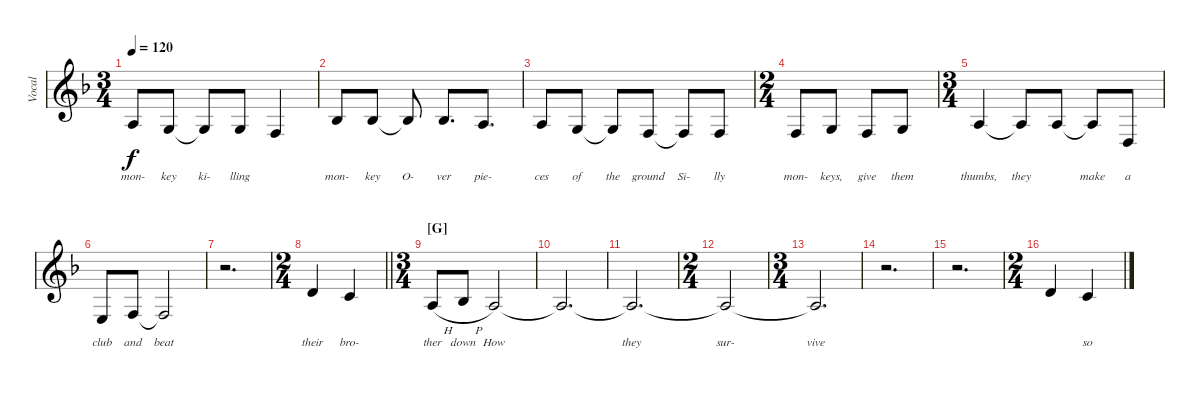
\track ("Vocal" "Vocal") {instrument frenchhorn}
\staff {score}
\tuning (E4 B3 G3 D3 A2 E2) {hide}
\ts (3 4)
\tempo 120
\clef g2
\ks dminor
2.3.8{lyrics (0 "mon-") lyrics (1 "") lyrics (2 "") lyrics (3 "") lyrics (4 "") dy f} 0.3.8{lyrics (0 "key") lyrics (1 "") lyrics (2 "") lyrics (3 "") lyrics (4 "")} 0.3{t}.8{lyrics (0 "ki-") lyrics (1 "") lyrics (2 "") lyrics (3 "") lyrics (4 "")} 0.3.8{lyrics (0 "lling") lyrics (1 "") lyrics (2 "") lyrics (3 "") lyrics (4 "")} 3.4.4{lyrics (0 "") lyrics (1 "") lyrics (2 "") lyrics (3 "") lyrics (4 "")} |
3.3.8{lyrics (0 "mon-") lyrics (1 "") lyrics (2 "") lyrics (3 "") lyrics (4 "") beam Up} 3.3.8{lyrics (0 "key") lyrics (1 "") lyrics (2 "") lyrics (3 "") lyrics (4 "") beam Up} 3.3{t}.8{lyrics (0 "O-") lyrics (1 "") lyrics (2 "") lyrics (3 "") lyrics (4 "") beam Up beam split} 3.3.8{d lyrics (0 "ver") lyrics (1 "") lyrics (2 "") lyrics (3 "") lyrics (4 "") beam Up beam merge} 2.3.8{d lyrics (0 "pie-") lyrics (1 "") lyrics (2 "") lyrics (3 "") lyrics (4 "") beam Up} |
2.3.8{lyrics (0 "ces") lyrics (1 "") lyrics (2 "") lyrics (3 "") lyrics (4 "")} 0.3.8{lyrics (0 "of") lyrics (1 "") lyrics (2 "") lyrics (3 "") lyrics (4 "")} 0.3{t}.8{lyrics (0 "the") lyrics (1 "") lyrics (2 "") lyrics (3 "") lyrics (4 "")} 3.4.8{lyrics (0 "ground") lyrics (1 "") lyrics (2 "") lyrics (3 "") lyrics (4 "")} 3.4{t}.8{lyrics (0 "Si-") lyrics (1 "") lyrics (2 "") lyrics (3 "") lyrics (4 "")} 3.4.8{lyrics (0 "lly") lyrics (1 "") lyrics (2 "") lyrics (3 "") lyrics (4 "")} |
\ts (2 4)
3.4.8{lyrics (0 "mon-") lyrics (1 "") lyrics (2 "") lyrics (3 "") lyrics (4 "")} 0.3.8{lyrics (0 "keys,") lyrics (1 "") lyrics (2 "") lyrics (3 "") lyrics (4 "")} 3.4.8{lyrics (0 "give") lyrics (1 "") lyrics (2 "") lyrics (3 "") lyrics (4 "")} 0.3.8{lyrics (0 "them") lyrics (1 "") lyrics (2 "") lyrics (3 "") lyrics (4 "")} |
\ts (3 4)
2.3.4{lyrics (0 "thumbs,") lyrics (1 "") lyrics (2 "") lyrics (3 "") lyrics (4 "")} 2.3{t}.8{lyrics (0 "they") lyrics (1 "") lyrics (2 "") lyrics (3 "") lyrics (4 "")} 2.3.8{lyrics (0 "") lyrics (1 "") lyrics (2 "") lyrics (3 "") lyrics (4 "")} 2.3{t}.8{lyrics (0 "make") lyrics (1 "") lyrics (2 "") lyrics (3 "") lyrics (4 "")} 0.4.8{lyrics (0 "a") lyrics (1 "") lyrics (2 "") lyrics (3 "") lyrics (4 "")} |
2.4.8{lyrics (0 "club") lyrics (1 "") lyrics (2 "") lyrics (3 "") lyrics (4 "")} 3.4.8{lyrics (0 "and") lyrics (1 "") lyrics (2 "") lyrics (3 "") lyrics (4 "")} 3.4{t}.2{lyrics (0 "beat") lyrics (1 "") lyrics (2 "") lyrics (3 "") lyrics (4 "")} |
r.2{d} |
\ts (2 4)
\barLineRight lightlight
3.2.4{lyrics (0 "their") lyrics (1 "") lyrics (2 "") lyrics (3 "") lyrics (4 "") beam Up} 1.2.4{lyrics (0 "bro-") lyrics (1 "") lyrics (2 "") lyrics (3 "") lyrics (4 "") beam Up} |
\ts (3 4)
\section ("" "[G]")
2.3{h}.8{lyrics (0 "ther") lyrics (1 "") lyrics (2 "") lyrics (3 "") lyrics (4 "") beam Up} 3.3{h}.8{lyrics (0 "down") lyrics (1 "") lyrics (2 "") lyrics (3 "") lyrics (4 "") beam Up} 2.3.2{lyrics (0 "How") lyrics (1 "") lyrics (2 "") lyrics (3 "") lyrics (4 "")} |
2.3{t}.2{d lyrics (0 "") lyrics (1 "") lyrics (2 "") lyrics (3 "") lyrics (4 "")} |
2.3{t}.2{d lyrics (0 "they") lyrics (1 "") lyrics (2 "") lyrics (3 "") lyrics (4 "")} |
\ts (2 4)
2.3{t}.2{lyrics (0 "sur-") lyrics (1 "") lyrics (2 "") lyrics (3 "") lyrics (4 "")} |
\ts (3 4)
2.3{t}.2{d lyrics (0 "vive") lyrics (1 "") lyrics (2 "") lyrics (3 "") lyrics (4 "")} |
r.2{d} |
r.2{d} |
\ts (2 4)
3.2.4{lyrics (0 "") lyrics (1 "") lyrics (2 "") lyrics (3 "") lyrics (4 "") beam Up} 1.2.4{lyrics (0 "so") lyrics (1 "") lyrics (2 "") lyrics (3 "") lyrics (4 "") beam Up}
